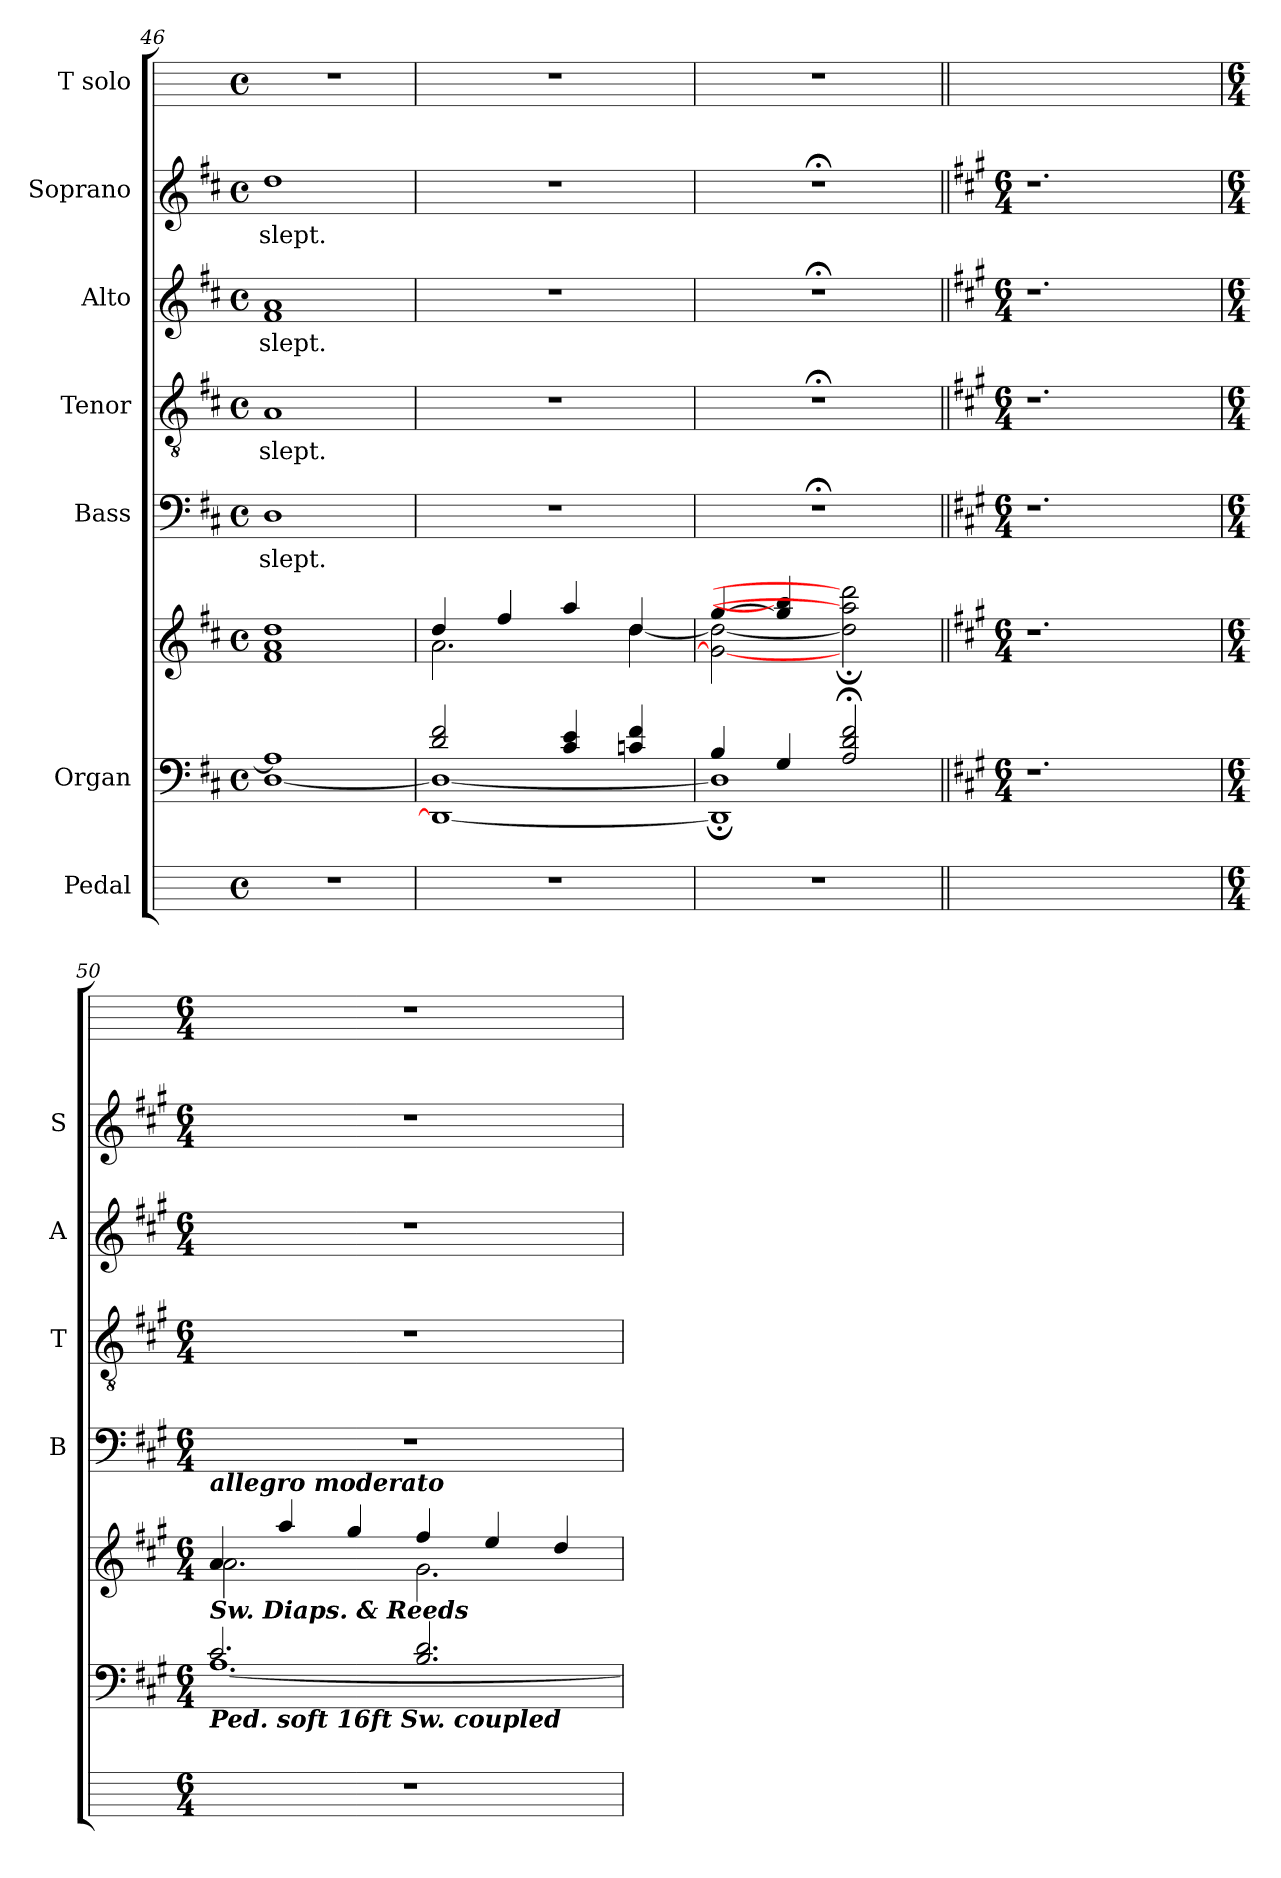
**kern	**kern	**kern	**kern	**text	**kern	**text	**kern	**text	**kern	**text	**kern
*part7	*part6	*part6	*part5	*part5	*part4	*part4	*part3	*part3	*part2	*part2	*part1
*staff8	*staff7	*staff6	*staff5	*staff5	*staff4	*staff4	*staff3	*staff3	*staff2	*staff2	*staff1
*I"Pedal	*I"Organ	*	*I"Bass	*	*I"Tenor	*	*I"Alto	*	*I"Soprano	*	*I"T solo
*	*	*	*I'B	*	*I'T	*	*I'A	*	*I'S	*	*
*	*clefF4	*clefG2	*clefF4	*	*clefGv2	*	*clefG2	*	*clefG2	*	*
*	*k[f#c#]	*k[f#c#]	*k[f#c#]	*	*k[f#c#]	*	*k[f#c#]	*	*k[f#c#]	*	*
*	*D:	*D:	*D:	*	*D:	*	*D:	*	*D:	*	*
*M4/4	*M4/4	*M4/4	*M4/4	*	*M4/4	*	*M4/4	*	*M4/4	*	*M4/4
*met(c)	*met(c)	*met(c)	*met(c)	*	*met(c)	*	*met(c)	*	*met(c)	*	*met(c)
=46	=46	=46	=46	=46	=46	=46	=46	=46	=46	=46	=46
*	*^	*^	*	*	*	*	*	*	*	*	*
!	!	!	!	!	!	!LO:LY:b	!	!LO:LY:b	!	!LO:LY:b	!	!LO:LY:b	!
1r	1A/]	[1D\	1dd/	1f#\ 1a\	1D	slept.	1A	slept.	1f# 1a	slept.	1dd	slept.	1r
=47	=47	=47	=47	=47	=47	=47	=47	=47	=47	=47	=47	=47	=47
1r	2d/ 2f#/	1DD\_ 1D\_	4dd/	2.a\	1r	.	1r	.	1r	.	1r	.	1r
.	.	.	4ff#/	.	.	.	.	.	.	.	.	.	.
.	4c#/ 4e/	.	4aa/	.	.	.	.	.	.	.	.	.	.
.	4cn/ 4f#/	.	4dd/	[4dd\	.	.	.	.	.	.	.	.	.
=48	=48	=48	=48	=48	=48	=48	=48	=48	=48	=48	=48	=48	=48
1r	4B/	1DD\]; 1D\];	[4gg/	2g\_ 2dd\_	1r;<	.	1r;<	.	1r;<	.	1r;<	.	1r
.	4G/	.	4gg/] 4bb/]	.	.	.	.	.	.	.	.	.	.
.	2A/;< 2d/;< 2f#/;<	.	2ryy	2dd\];< 2aa\];< 2ddd\];<	.	.	.	.	.	.	.	.	.
*	*v	*v	*	*	*	*	*	*	*	*	*	*	*
*	*	*v	*v	*	*	*	*	*	*	*	*	*
=49||	=49||	=49||	=49||	=49||	=49||	=49||	=49||	=49||	=49||	=49||	=49||
*	*k[f#c#g#]	*k[f#c#g#]	*k[f#c#g#]	*	*k[f#c#g#]	*	*k[f#c#g#]	*	*k[f#c#g#]	*	*
*	*A:	*A:	*A:	*	*A:	*	*A:	*	*A:	*	*
*	*M6/4	*M6/4	*M6/4	*	*M6/4	*	*M6/4	*	*M6/4	*	*
1.ryy	1.r	1.r	1.r	.	1.r	.	1.r	.	1.r	.	1.ryy
!!LO:LB:g=z
=50	=50	=50	=50	=50	=50	=50	=50	=50	=50	=50	=50
*M6/4	*M6/4	*M6/4	*M6/4	*	*M6/4	*	*M6/4	*	*M6/4	*	*M6/4
*	*	*MM120	*	*	*	*	*	*	*	*	*
*	*^	*^	*	*	*	*	*	*	*	*	*
!	!	!	!LO:TX:a:Bi:t=allegro moderato	!	!	!	!	!	!	!	!	!	!
!	!LO:TX:a:Bi:t=Sw. Diaps. & Reeds	!	!	!	!	!	!	!	!	!	!	!	!
!	!LO:TX:b:Bi:t=Ped. soft 16ft Sw. coupled	!	!	!	!	!	!	!	!	!	!	!	!
!	!	!	!	!	!	!	!	!	!	!	!LO:N:vis=1	!	!
1.r	2.c#/	[1.A\	4a/	2.a\	1.r	.	1.r	.	1.r	.	1.r	.	1.r
.	.	.	4aa/	.	.	.	.	.	.	.	.	.	.
.	.	.	4gg#/	.	.	.	.	.	.	.	.	.	.
.	2.B/ 2.d/	.	4ff#/	2.g#\	.	.	.	.	.	.	.	.	.
.	.	.	4ee/	.	.	.	.	.	.	.	.	.	.
.	.	.	4dd/	.	.	.	.	.	.	.	.	.	.
*	*v	*v	*	*	*	*	*	*	*	*	*	*	*
*	*	*v	*v	*	*	*	*	*	*	*	*	*
=	=	=	=	=	=	=	=	=	=	=	=
*-	*-	*-	*-	*-	*-	*-	*-	*-	*-	*-	*-
